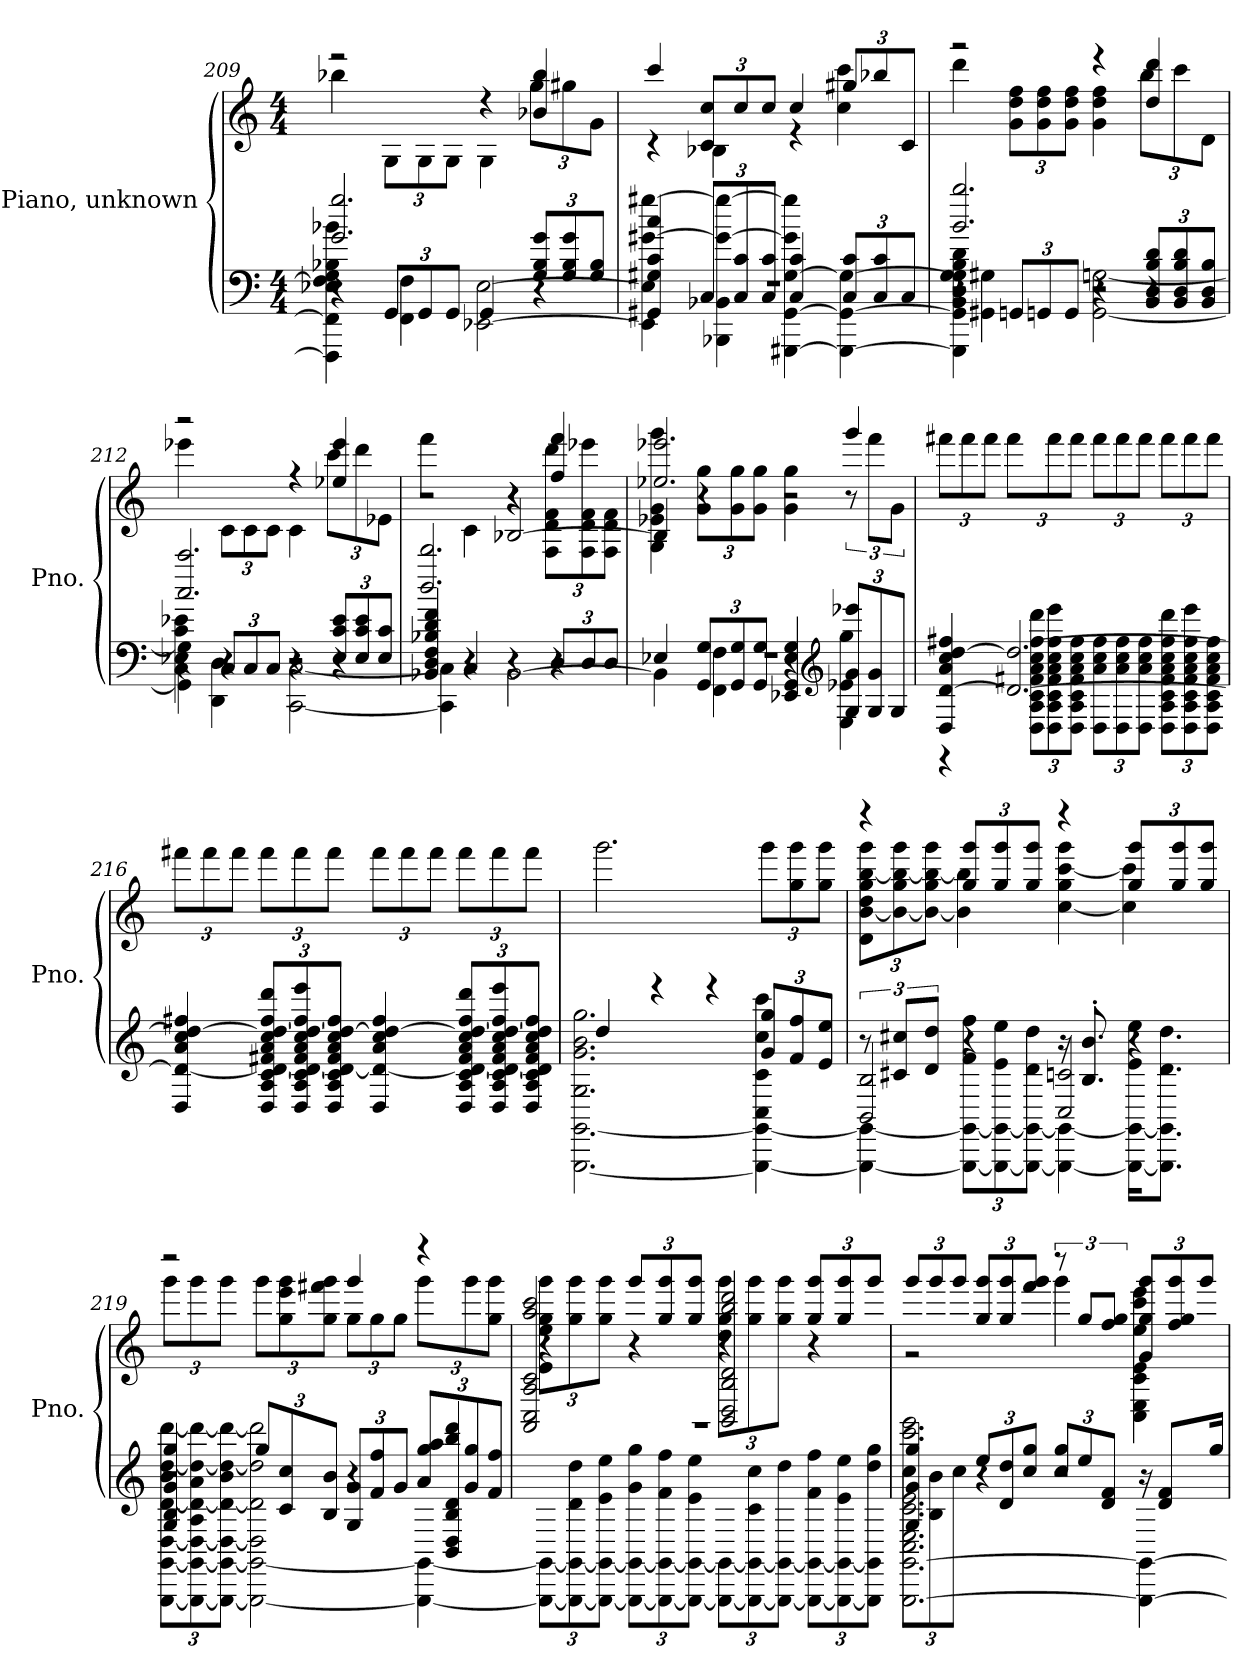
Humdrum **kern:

**kern	**kern
*part1	*part1
*staff2	*staff1
*I"Piano, unknown	*
*I'Pno.	*
*clefF4	*clefG2
*k[]	*k[]
*M4/4	*M4/4
=209	=209
*^	*^
*	*^	*	*
2.g/ 2.gg/	4r	4FFF\] 4FF\] 4E-X\ 4F\] 4G\ 4B-X\ 4b-X\	2r	4bb-X\
*	*Xbrackettup	*	*	*Xbrackettup
.	12GG/L	4FF\ 4F\	.	12G\L
.	12GG/	.	.	12G\
.	12GG/J	.	.	12G\J
.	4GG/	[2EE-X\ [2E-\	4r	4G\
4r	12G/ 12B-/ 12g/L	.	4b-X/ 4bb-/	12gg\L
.	12G/ 12B-/ 12g/	.	.	12gg#X\
.	12G/ 12B-/J	.	.	12g\J
=210	=210	=210	=210	=210
1r	4GG#X/ 4G#X/ 4c/ 4cc/	4EE-\] 4E-\] [4g#X\ [4gg#X\	4ccc/	4r
.	12C/L	4BBB-X\ 4BB-X\ 4g#\_ 4gg#\_	12c/ 12cc/L	4B-X\
.	12C/ 12c/	.	12cc/	.
.	12C/ 12c/J	.	12cc/J	.
.	4C/ 4c/	[4GGG#X\ [4GG#\ [4G#\ 4g#\] 4gg#\]	4cc/	4r
.	12C/ 12c/L	4GGG#\_ 4GG#\_ 4G#\_	12gg#X/L	4cc\ 4ccc\
.	12C/ 12c/	.	12bb-X/	.
.	12C/J	.	12c/J	.
!!LO:LB:g=z	!!
=211	=211	=211	=211	=211
*	*	*^	*	*
2.b/ 2.bb/	2r	4r	4GGG#\] 4GG#\] 4BB\ 4D\ 4G\ 4G#\] 4B\ 4d\	2r	4ddd\
.	.	12GGn/L	4GG#X\ 4G#X\	.	12g\ 12dd\ 12ff\L
.	.	12GGn/	.	.	12g\ 12dd\ 12ff\
.	.	12GG/J	.	.	12g\ 12dd\ 12ff\J
.	[2GG\ [2Gn\	4r	2r	4r	4g\ 4dd\ 4ff\
4r	.	12BB/ 12D/ 12B/ 12d/L	.	4dd/ 4ddd/	12bb\L
.	.	12BB/ 12D/ 12B/ 12d/	.	.	12ccc\
.	.	12BB/ 12D/ 12B/J	.	.	12d\J
=212	=212	=212	=212	=212	=212
2.cc/ 2.ccc/	4GG\] 4G\]	4r	4C\ 4E-X\ 4c\ 4e-X\	2r	4eee-X\
.	4r	12C/L	4DD\ 4D\	.	12c\L
.	.	12C/	.	.	12c\
.	.	12C/J	.	.	12c\J
.	2r	4r	[2CC\ [2C\	4r	4c\
4r	.	12E-/ 12c/ 12e-/L	.	4ee-X/ 4eee-/	12ccc\L
.	.	12E-/ 12c/ 12e-/	.	.	12ddd\
.	.	12E-/ 12c/J	.	.	12e-X\J
*	*	*v	*v	*	*
=213	=213	=213	=213	=213
*	*	*	*	*^
2.dd/ 2.ddd/	4BB-X/ 4D/ 4F/ 4B-X/ 4d/ 4f/	4CC\] 4C\]	2r	4fff\	2r
.	4C/	4r	.	4c\	.
.	4r	[2BB-\	4r	4r	[2B-X/
4r	12D/L	.	4ff/ 4fff/	12F\ 12d\ 12f\ 12ddd\L	.
.	12D/	.	.	12F\ 12d\ 12f\ 12eee-X\	.
.	12D/J	.	.	12F\ 12d\ 12f\J	.
!!LO:PB:g=z	!!	!!
=214	=214	=214	=214	=214	=214
1r	4E-X/	4BB-\]	2.ee-X/ 2.eee-X/	4G\ 4e-X\ 4g\ 4ggg\	4B-/]
.	12GG/ 12G/L	4FF\ 4F\	.	12g\ 12gg\L	4r
.	12GG/ 12G/	.	.	12g\ 12gg\	.
.	12GG/ 12G/J	.	.	12g\ 12gg\J	.
.	4EE-X/ 4GG/ 4E-/ 4G/	4r	.	4g\ 4gg\	2r
*clefG2	*	*	*	*	*
*	*	*	*	*brackettup	*
.	12G/ 12g/ 12eee-X/L	4E-\ 4e-X\ 4gg\	4ggg/	12r	.
.	12G/ 12g/	.	.	12fff\L	.
.	12G/J	.	.	12g\J	.
*	*v	*v	*	*	*
*	*	*v	*v	*v
=215	=215	=215
*	*	*Xbrackettup
4D/ [4d/ 4a/ 4cc/ [4dd/ 4ff#X/	4r	12fff#X\L
.	.	12fff#\
.	.	12fff#\J
2.d/_ 2.dd/_	12D\ 12A\ 12c\ 12f#X\ 12a\ 12cc\ 12ff#\ 12ddd\L	12fff#\L
.	12D\ 12A\ 12c\ 12f#\ 12a\ 12cc\ 12ff#\ 12eee\	12fff#\
.	12D\ 12A\ 12c\ 12f#\ 12a\ 12cc\ 12ff#\J	12fff#\J
.	12D\ 12a\ 12cc\ 12ff#\L	12fff#\L
.	12D\ 12a\ 12cc\ 12ff#\	12fff#\
.	12D\ 12a\ 12cc\ 12ff#\J	12fff#\J
.	12D\ 12A\ 12c\ 12f#\ 12a\ 12cc\ 12ff#\ 12ddd\L	12fff#\L
.	12D\ 12A\ 12c\ 12f#\ 12a\ 12cc\ 12ff#\ 12eee\	12fff#\
.	12D\ 12A\ 12c\ 12f#\ 12a\ 12cc\ 12ff#\J	12fff#\J
*v	*v	*
!!LO:LB:g=z
=216	=216
4D/ 4d/_ 4a/ 4cc/ 4dd/_ 4ff#X/	12fff#X\L
.	12fff#\
.	12fff#\J
12D/ 12A/ 12c/ 12d/_ 12f#X/ 12a/ 12cc/ 12dd/_ 12ff#/ 12ddd/L	12fff#\L
12D/ 12A/ 12c/ 12d/_ 12f#/ 12a/ 12cc/ 12dd/_ 12ff#/ 12eee/	12fff#\
12D/ 12A/ 12c/ 12d/_ 12f#/ 12a/ 12cc/ 12dd/_ 12ff#/J	12fff#\J
4D/ 4d/_ 4a/ 4cc/ 4dd/_ 4ff#/	12fff#\L
.	12fff#\
.	12fff#\J
12D/ 12A/ 12c/ 12d/_ 12f#/ 12a/ 12cc/ 12dd/_ 12ff#/ 12ddd/L	12fff#\L
12D/ 12A/ 12c/ 12d/_ 12f#/ 12a/ 12cc/ 12dd/_ 12ff#/ 12eee/	12fff#\
12D/ 12A/ 12c/ 12d/] 12f#/ 12a/ 12cc/ 12dd/] 12ff#/J	12fff#\J
=217	=217
*^	*
4dd/	[2.GGG\ [2.GG\ 2.G\ 2.g\ 2.b\ 2.gg\	2.ggg\
4r	.	.
4r	.	.
12g/ 12gg/L	4GGG\_ 4GG\_ 4C\ 4c\ 4cc\ 4ccc\	12ggg\L
12f/ 12ff/	.	12gg\ 12ggg\
12e/ 12ee/J	.	12gg\ 12ggg\J
*v	*v	*
!!LO:LB:g=z
=218	=218
*brackettup	*
*^	*^
*	*^	*	*
12r	4GGG\_ 4GG\_	2BB/ 2B/	4r	12d\ [12b\ 12dd\ 12gg\ [12bb\ 12ggg\L
12c#X/ 12cc#X/L	.	.	.	12b\_ 12gg\ 12bb\_ 12ggg\
12d/ 12dd/J	.	.	.	12b\_ 12gg\ 12bb\_ 12ggg\J
*	*Xbrackettup	*	*	*
4r	12GGG\_ 12GG\_ 12f\ 12ff\L	.	12gg/ 12ggg/L	4b\] 4bb\]
.	12GGG\_ 12GG\_ 12e\ 12ee\	.	12gg/ 12ggg/	.
.	12GGG\_ 12GG\_ 12d\ 12dd\J	.	12gg/ 12ggg/J	.
16r	4GGG\_ 4GG\_	2C/ 2cn/	4r	[4cc\ 4gg\ [4ccc\ 4ggg\
8.B/' 8.b/'	.	.	.	.
4r	16GGG\_ 16GG\_ 16e\ 16ee\KL	.	12gg/ 12ggg/L	4cc\] 4ccc\]
.	8.GGG\] 8.GG\] 8.d\ 8.dd\J	.	.	.
.	.	.	12gg/ 12ggg/	.
.	.	.	12gg/ 12ggg/J	.
=219	=219	=219	=219	=219
4G/ 4B/ 4g/ 4gg/	[12GGG\ [12GG\ [12D\ [12d\ 12b\ [12dd\ [12ddd\L	2r	2r	12ggg\L
.	12GGG\_ 12GG\_ 12D\_ 12A\ 12d\_ 12a\ 12dd\_ 12ddd\_	.	.	12ggg\
.	12GGG\_ 12GG\_ 12D\_ 12d\_ 12b\ 12dd\_ 12ddd\_J	.	.	12ggg\J
12gg/L	2GGG\_ 2GG\_ 2D\] 2d\] 2dd\] 2ddd\]	.	.	12ggg\L
12c/ 12cc/	.	.	.	12gg\ 12eee\ 12ggg\
12B/ 12b/J	.	.	.	12gg\ 12fff#X\ 12ggg\J
12G/ 12g/L	.	4r	4ggg/	12gg\L
12f/ 12ff/	.	.	.	12gg\
12g/J	.	.	.	12gg\J
12a/ 12gg/ 12aa/L	4GGG\_ 4GG\_	4BB/ 4D/ 4B/ 4d/ 4bb/ 4ddd/	4r	12ggg\L
12g/ 12gg/	.	.	.	12ggg\
12f/ 12ff/J	.	.	.	12gg\ 12ggg\J
*	*v	*v	*	*
!!LO:LB:g=z
=220	=220	=220	=220
*	*	*	*^
1r	12GGG\_ 12GG\_L	4r	12e\ 12ee\ 12gg\ 12ggg\L	2AA/ 2C/ 2A/ 2c/ 2aa/ 2ccc/
.	12GGG\_ 12GG\_ 12d\ 12dd\	.	12gg\ 12ggg\	.
.	12GGG\_ 12GG\_ 12e\ 12ee\J	.	12gg\ 12ggg\J	.
.	12GGG\_ 12GG\_ 12g\ 12gg\L	12ggg/L	4r	.
.	12GGG\_ 12GG\_ 12f\ 12ff\	12gg/ 12ggg/	.	.
.	12GGG\_ 12GG\_ 12e\ 12ee\J	12gg/ 12ggg/J	.	.
.	12GGG\_ 12GG\_L	4r	12dd\ 12gg\ 12ggg\L	2BB/ 2D/ 2B/ 2d/ 2bb/ 2ddd/
.	12GGG\_ 12GG\_ 12c\ 12cc\	.	12gg\ 12ggg\	.
.	12GGG\_ 12GG\_ 12dd\J	.	12gg\ 12ggg\J	.
.	12GGG\_ 12GG\_ 12f\ 12ff\L	12gg/ 12ggg/L	4r	.
.	12GGG\_ 12GG\_ 12e\ 12ee\	12gg/ 12ggg/	.	.
.	12GGG\] 12GG\] 12dd\ 12gg\J	12ggg/J	.	.
*	*	*	*v	*v
=221	=221	=221	=221
*	*^	*	*
4G/ 4g/ 4gg/	12cc\L	[2.GGG\ [2.GG\ 2.C\ 2.E\ 2.c\ 2.e\ 2.ccc\ 2.eee\	12ggg/L	2r
.	12B\ 12b\	.	12ggg/	.
.	12cc\J	.	12ggg/J	.
12ee/L	4r	.	12gg/ 12ggg/L	.
12d/ 12dd/	.	.	12gg/ 12ggg/	.
12cc/ 12gg/J	.	.	12fff/ 12ggg/J	.
*	*	*	*brackettup	*
12cc/ 12gg/L	2r	.	12r	4ggg\
12ee/	.	.	12gg/L	.
12d/ 12f/J	.	.	12ff/ 12gg/J	.
*	*	*	*Xbrackettup	*
16r	.	4GGG\_ 4GG\_	12g/ 12gg/ 12ggg/L	4C\ 4E\ 4c\ 4e\ 4ee\ 4ccc\ 4eee\
8d/ 8f/L	.	.	.	.
.	.	.	12ff/ 12gg/ 12ggg/	.
.	.	.	12ggg/J	.
16gg/Jk	.	.	.	.
*v	*v	*v	*	*
*	*v	*v
=	=
*-	*-
